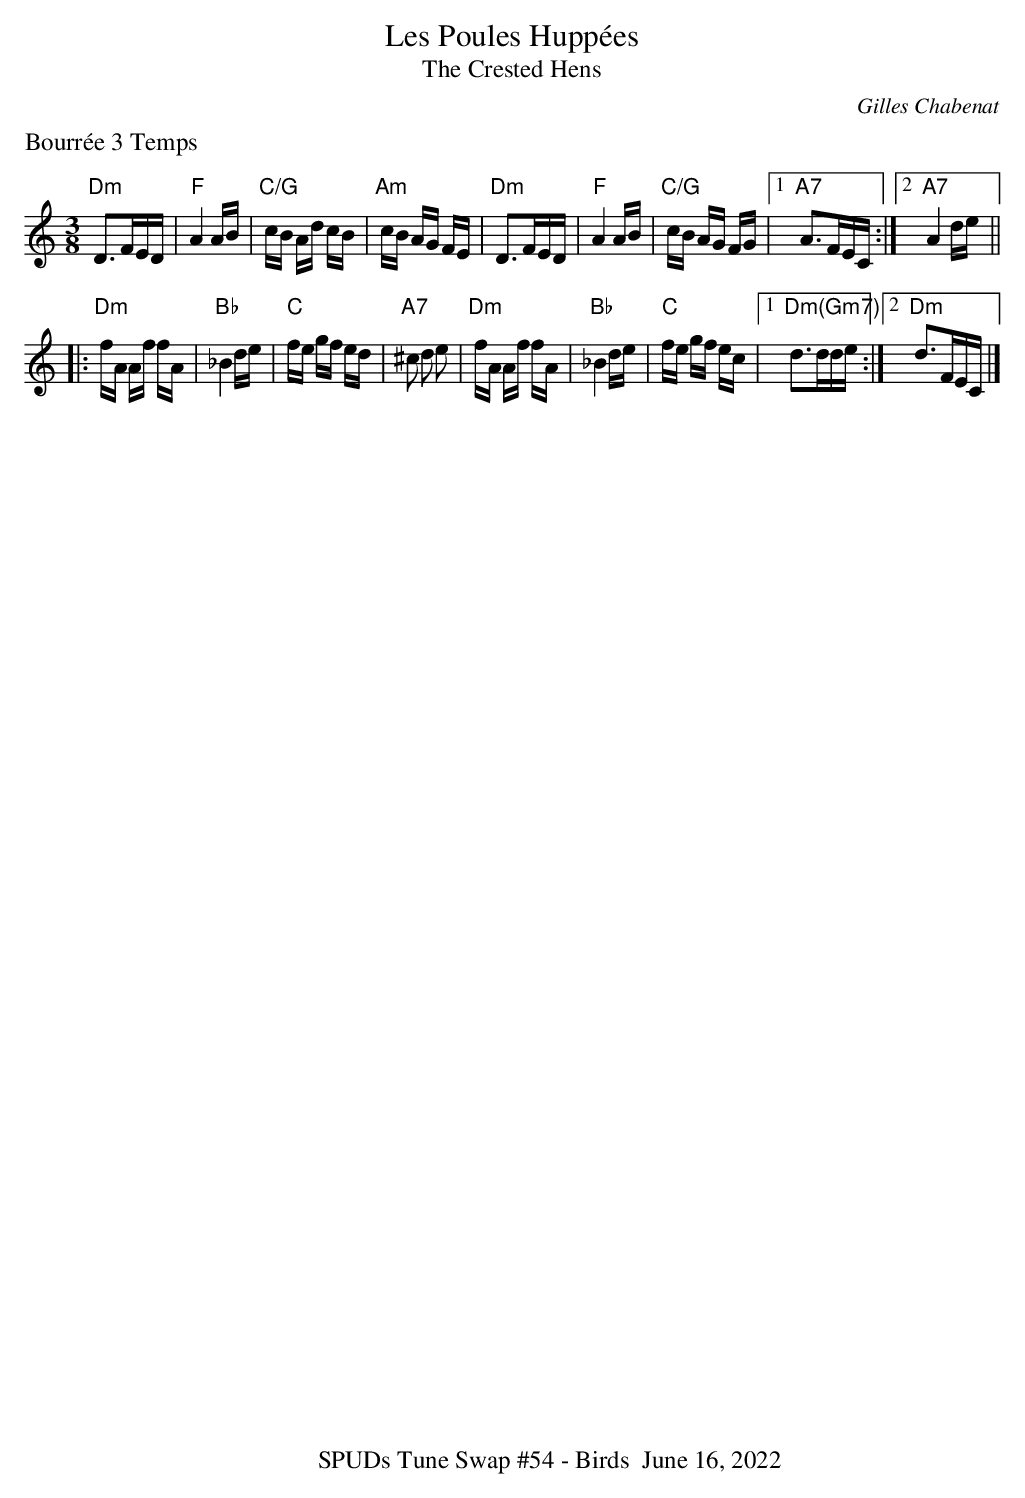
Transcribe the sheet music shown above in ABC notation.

X:1
T:Poules Huppées, Les
T:The Crested Hens
C:Gilles Chabenat
M:3/8
L:1/16
K:Ddor
%%text Bourrée 3 Temps
%%text
"Dm"D3FED|"F"A4 AB|"C/G"cB Ad cB|"Am"cB AG FE|\
"Dm"D3FED|"F"A4 AB|"C/G"cB AG FG|1 "A7"A3FEC:|2"A7"A4 de||
|:"Dm"fA Af fA|"Bb"_B4 de| "C"fe gf ed|"A7"^c2 d2 e2|\
"Dm"fA Af fA|"Bb"_B4 de|"C"fe gf ec|1"Dm(Gm7)"d3dde:|2"Dm"d3FEC|]
